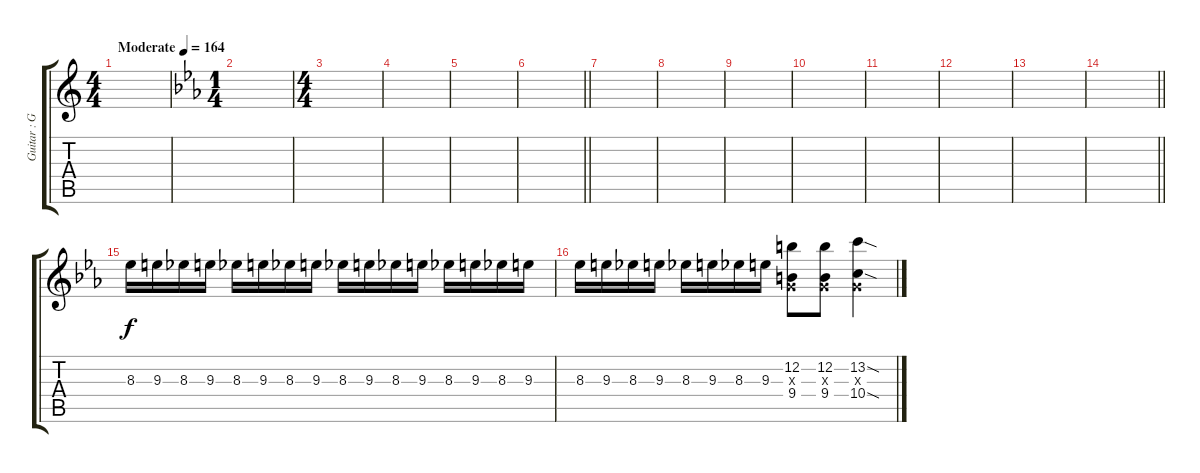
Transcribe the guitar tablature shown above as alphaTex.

\track ("Guitar : Giita (Honey Boy)" "Guitar : G") {instrument distortionguitar}
\staff {score tabs}
\tuning (E4 B3 G3 D3 A2 E2) {hide}
\ts (4 4)
\tempo (164 "Moderate")
\clef g2
\ks c
|
\ts (1 4)
\ks eb
|
\ts (4 4)
|
|
|
\barLineRight lightlight
|
|
|
|
|
|
|
|
\barLineRight lightlight
|
8.3.16 9.3.16 8.3.16 9.3.16 8.3.16 9.3.16 8.3.16 9.3.16 8.3.16 9.3.16 8.3.16 9.3.16 8.3.16 9.3.16 8.3.16 9.3.16 |
8.3.16 9.3.16 8.3.16 9.3.16 8.3.16 9.3.16 8.3.16 9.3.16 (12.2 0.3{x} 9.4).8 (12.2 0.3{x} 9.4).8 (13.2{sod} 0.3{x} 10.4{sod}).4
